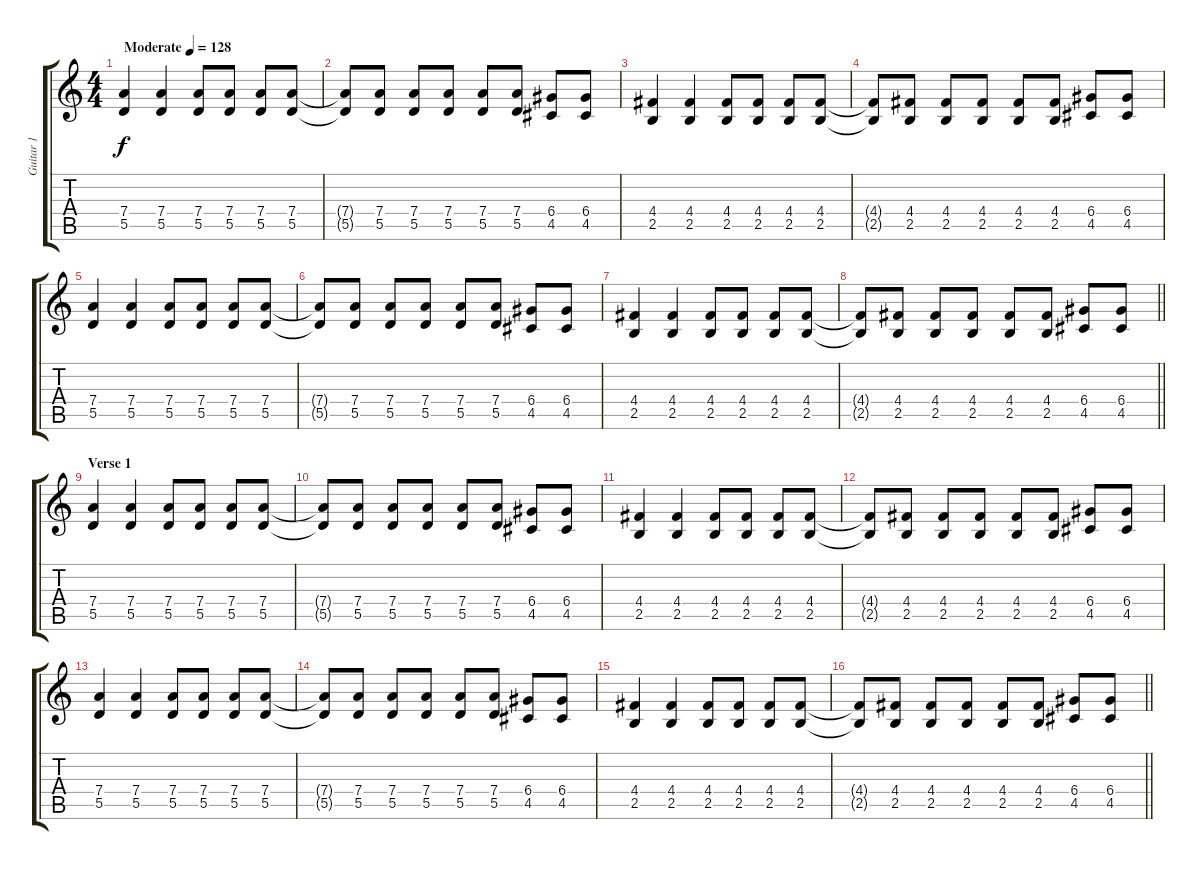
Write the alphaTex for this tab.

\track ("Guitar 1" "Guitar 1") {instrument overdrivenguitar}
\staff {score tabs}
\tuning (E4 B3 G3 D3 A2 E2) {hide}
\ts (4 4)
\tempo (128 "Moderate")
\clef g2
\ks c
(7.4 5.5).4{dy f instrument overdrivenguitar} (7.4 5.5).4 (7.4 5.5).8 (7.4 5.5).8 (7.4 5.5).8 (7.4 5.5).8 |
(7.4{t} 5.5{t}).8 (7.4 5.5).8 (7.4 5.5).8 (7.4 5.5).8 (7.4 5.5).8 (7.4 5.5).8 (6.4 4.5).8 (6.4 4.5).8 |
(4.4 2.5).4 (4.4 2.5).4 (4.4 2.5).8 (4.4 2.5).8 (4.4 2.5).8 (4.4 2.5).8 |
(4.4{t} 2.5{t}).8 (4.4 2.5).8 (4.4 2.5).8 (4.4 2.5).8 (4.4 2.5).8 (4.4 2.5).8 (6.4 4.5).8 (6.4 4.5).8 |
(7.4 5.5).4 (7.4 5.5).4 (7.4 5.5).8 (7.4 5.5).8 (7.4 5.5).8 (7.4 5.5).8 |
(7.4{t} 5.5{t}).8 (7.4 5.5).8 (7.4 5.5).8 (7.4 5.5).8 (7.4 5.5).8 (7.4 5.5).8 (6.4 4.5).8 (6.4 4.5).8 |
(4.4 2.5).4 (4.4 2.5).4 (4.4 2.5).8 (4.4 2.5).8 (4.4 2.5).8 (4.4 2.5).8 |
\barLineRight lightlight
(4.4{t} 2.5{t}).8 (4.4 2.5).8 (4.4 2.5).8 (4.4 2.5).8 (4.4 2.5).8 (4.4 2.5).8 (6.4 4.5).8 (6.4 4.5).8 |
\section ("" "Verse 1")
(7.4 5.5).4 (7.4 5.5).4 (7.4 5.5).8 (7.4 5.5).8 (7.4 5.5).8 (7.4 5.5).8 |
(7.4{t} 5.5{t}).8 (7.4 5.5).8 (7.4 5.5).8 (7.4 5.5).8 (7.4 5.5).8 (7.4 5.5).8 (6.4 4.5).8 (6.4 4.5).8 |
(4.4 2.5).4 (4.4 2.5).4 (4.4 2.5).8 (4.4 2.5).8 (4.4 2.5).8 (4.4 2.5).8 |
(4.4{t} 2.5{t}).8 (4.4 2.5).8 (4.4 2.5).8 (4.4 2.5).8 (4.4 2.5).8 (4.4 2.5).8 (6.4 4.5).8 (6.4 4.5).8 |
(7.4 5.5).4 (7.4 5.5).4 (7.4 5.5).8 (7.4 5.5).8 (7.4 5.5).8 (7.4 5.5).8 |
(7.4{t} 5.5{t}).8 (7.4 5.5).8 (7.4 5.5).8 (7.4 5.5).8 (7.4 5.5).8 (7.4 5.5).8 (6.4 4.5).8 (6.4 4.5).8 |
(4.4 2.5).4 (4.4 2.5).4 (4.4 2.5).8 (4.4 2.5).8 (4.4 2.5).8 (4.4 2.5).8 |
\barLineRight lightlight
(4.4{t} 2.5{t}).8 (4.4 2.5).8 (4.4 2.5).8 (4.4 2.5).8 (4.4 2.5).8 (4.4 2.5).8 (6.4 4.5).8 (6.4 4.5).8
